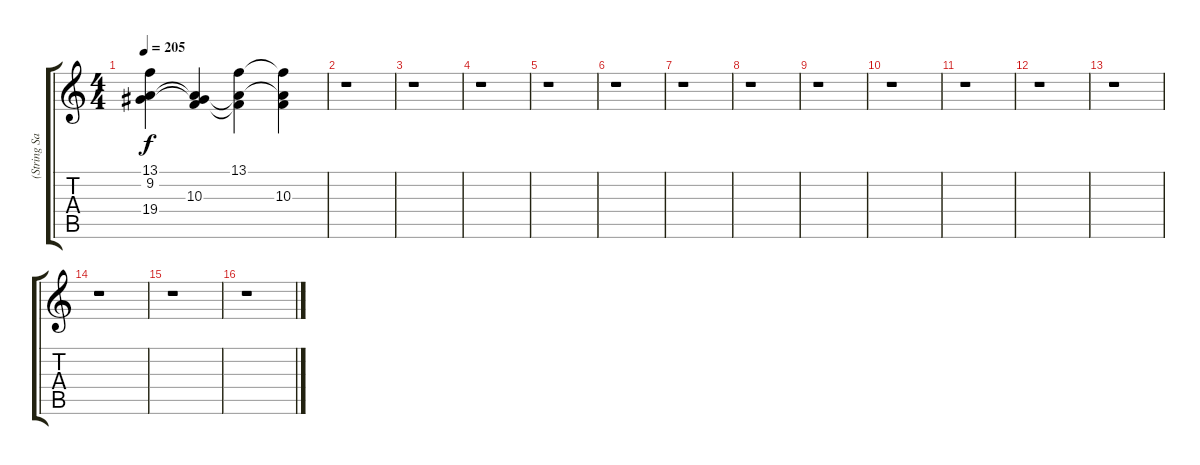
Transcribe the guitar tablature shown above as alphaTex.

\track ("(String Samples)" "(String Sa") {instrument stringensemble1}
\staff {score tabs}
\tuning (E4 B3 G3 D3 A2 E2) {hide}
\ts (4 4)
\tempo 205
\clef g2
\ks c
(13.1{t} 9.2 19.4{t}).4{dy f} (9.2{t} 10.3 19.4{t}).4 (13.1 10.3{t} 19.4{t}).4 (13.1{t} 10.3 19.4{t}).4 |
r.1 |
r.1 |
r.1 |
r.1 |
r.1 |
r.1 |
r.1 |
r.1 |
r.1 |
r.1 |
r.1 |
r.1 |
r.1 |
r.1 |
r.1
